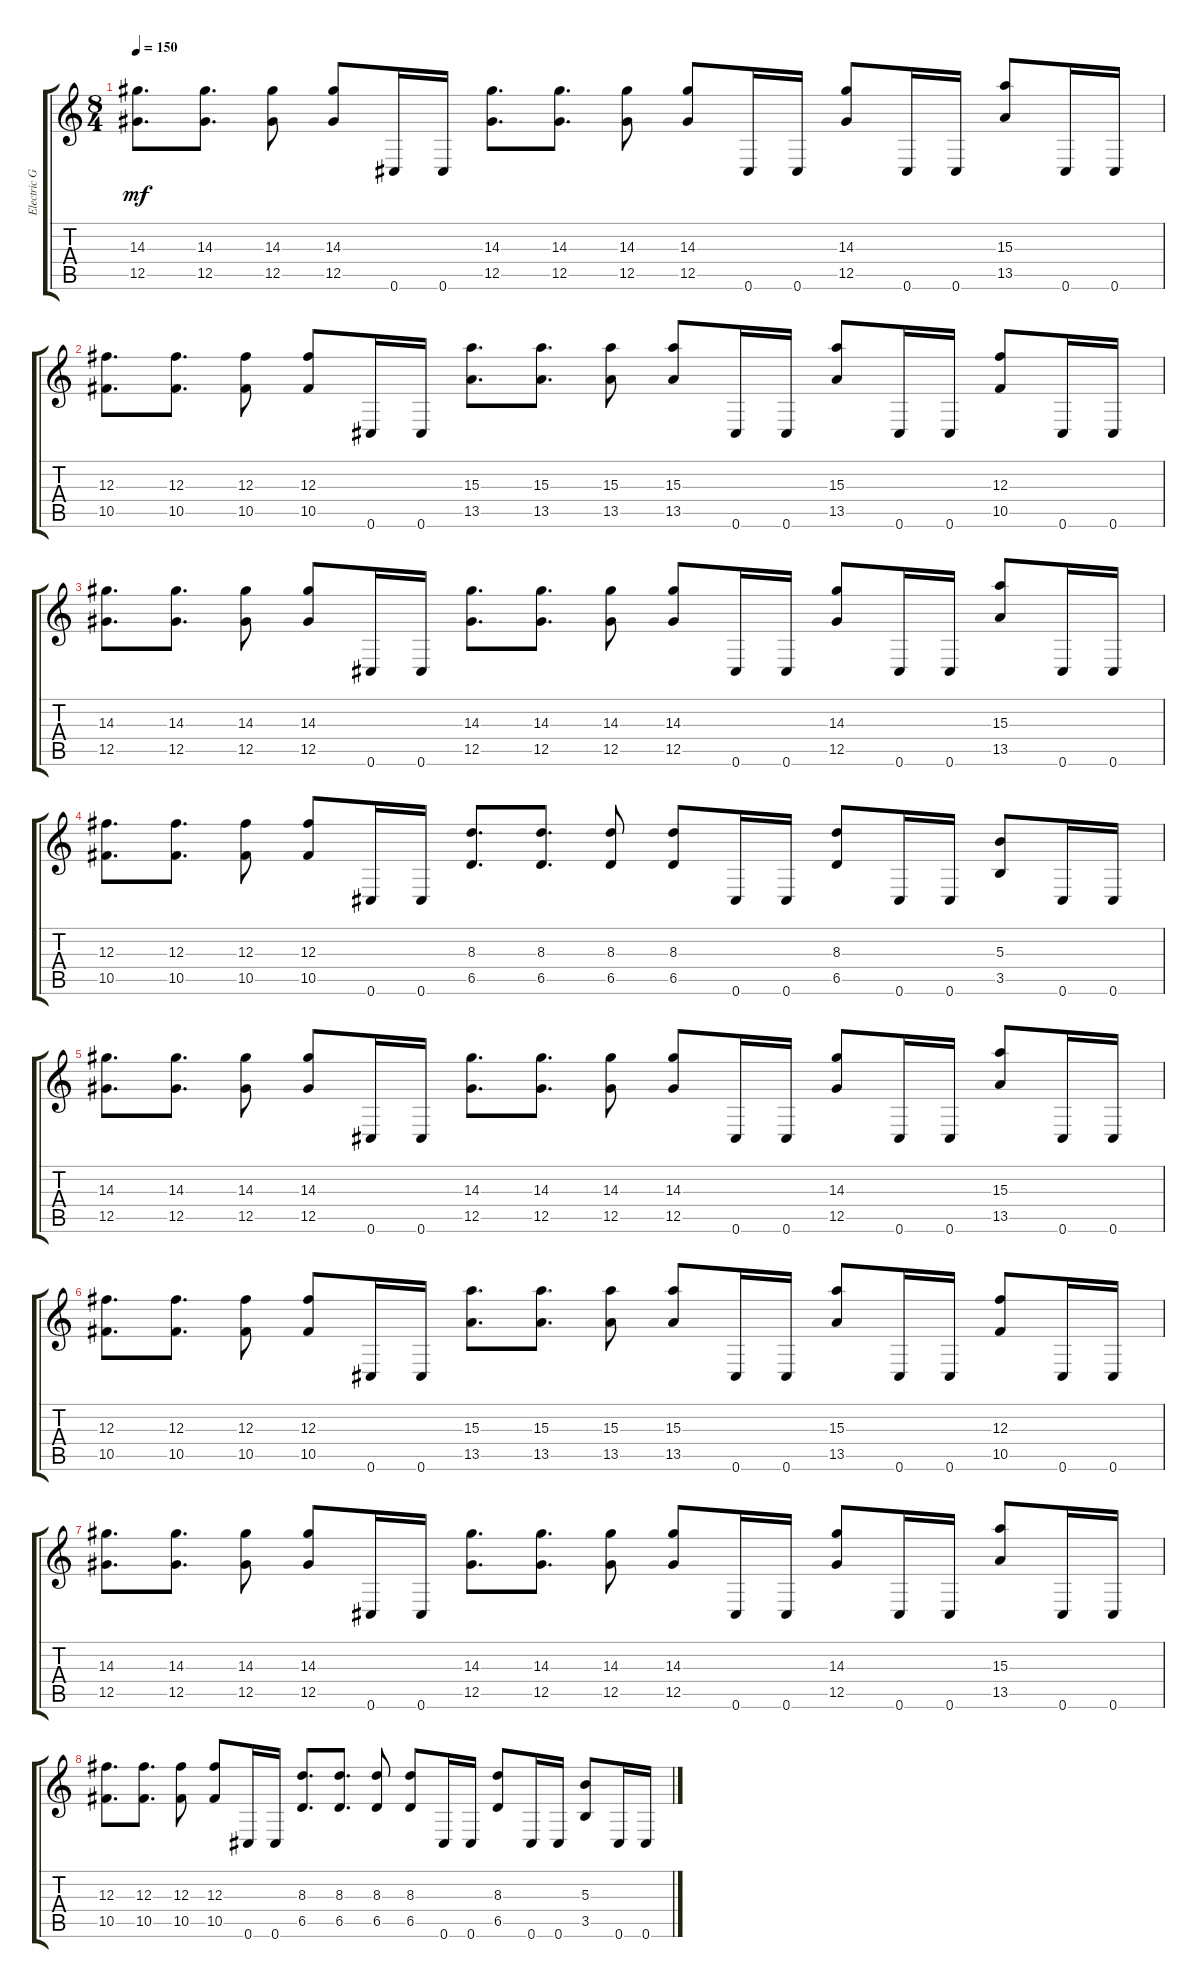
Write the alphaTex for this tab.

\track ("Electric Guitar 1" "Electric G") {instrument distortionguitar}
\staff {score tabs}
\tuning (Eb4 Bb3 Gb3 Db3 Ab2 Db2) {hide}
\ts (8 4)
\tempo 150
\clef g2
\ks c
(14.3 12.5).8{d dy mf} (14.3 12.5).8{d} (14.3 12.5).8 (14.3 12.5).8 0.6.16 0.6.16 (14.3 12.5).8{d} (14.3 12.5).8{d} (14.3 12.5).8 (14.3 12.5).8 0.6.16 0.6.16 (14.3 12.5).8 0.6.16 0.6.16 (15.3 13.5).8 0.6.16 0.6.16 |
(12.3 10.5).8{d} (12.3 10.5).8{d} (12.3 10.5).8 (12.3 10.5).8 0.6.16 0.6.16 (15.3 13.5).8{d} (15.3 13.5).8{d} (15.3 13.5).8 (15.3 13.5).8 0.6.16 0.6.16 (15.3 13.5).8 0.6.16 0.6.16 (12.3 10.5).8 0.6.16 0.6.16 |
(14.3 12.5).8{d} (14.3 12.5).8{d} (14.3 12.5).8 (14.3 12.5).8 0.6.16 0.6.16 (14.3 12.5).8{d} (14.3 12.5).8{d} (14.3 12.5).8 (14.3 12.5).8 0.6.16 0.6.16 (14.3 12.5).8 0.6.16 0.6.16 (15.3 13.5).8 0.6.16 0.6.16 |
(12.3 10.5).8{d} (12.3 10.5).8{d} (12.3 10.5).8 (12.3 10.5).8 0.6.16 0.6.16 (8.3 6.5).8{d} (8.3 6.5).8{d} (8.3 6.5).8 (8.3 6.5).8 0.6.16 0.6.16 (8.3 6.5).8 0.6.16 0.6.16 (5.3 3.5).8 0.6.16 0.6.16 |
(14.3 12.5).8{d} (14.3 12.5).8{d} (14.3 12.5).8 (14.3 12.5).8 0.6.16 0.6.16 (14.3 12.5).8{d} (14.3 12.5).8{d} (14.3 12.5).8 (14.3 12.5).8 0.6.16 0.6.16 (14.3 12.5).8 0.6.16 0.6.16 (15.3 13.5).8 0.6.16 0.6.16 |
(12.3 10.5).8{d} (12.3 10.5).8{d} (12.3 10.5).8 (12.3 10.5).8 0.6.16 0.6.16 (15.3 13.5).8{d} (15.3 13.5).8{d} (15.3 13.5).8 (15.3 13.5).8 0.6.16 0.6.16 (15.3 13.5).8 0.6.16 0.6.16 (12.3 10.5).8 0.6.16 0.6.16 |
(14.3 12.5).8{d} (14.3 12.5).8{d} (14.3 12.5).8 (14.3 12.5).8 0.6.16 0.6.16 (14.3 12.5).8{d} (14.3 12.5).8{d} (14.3 12.5).8 (14.3 12.5).8 0.6.16 0.6.16 (14.3 12.5).8 0.6.16 0.6.16 (15.3 13.5).8 0.6.16 0.6.16 |
(12.3 10.5).8{d} (12.3 10.5).8{d} (12.3 10.5).8 (12.3 10.5).8 0.6.16 0.6.16 (8.3 6.5).8{d} (8.3 6.5).8{d} (8.3 6.5).8 (8.3 6.5).8 0.6.16 0.6.16 (8.3 6.5).8 0.6.16 0.6.16 (5.3 3.5).8 0.6.16 0.6.16
